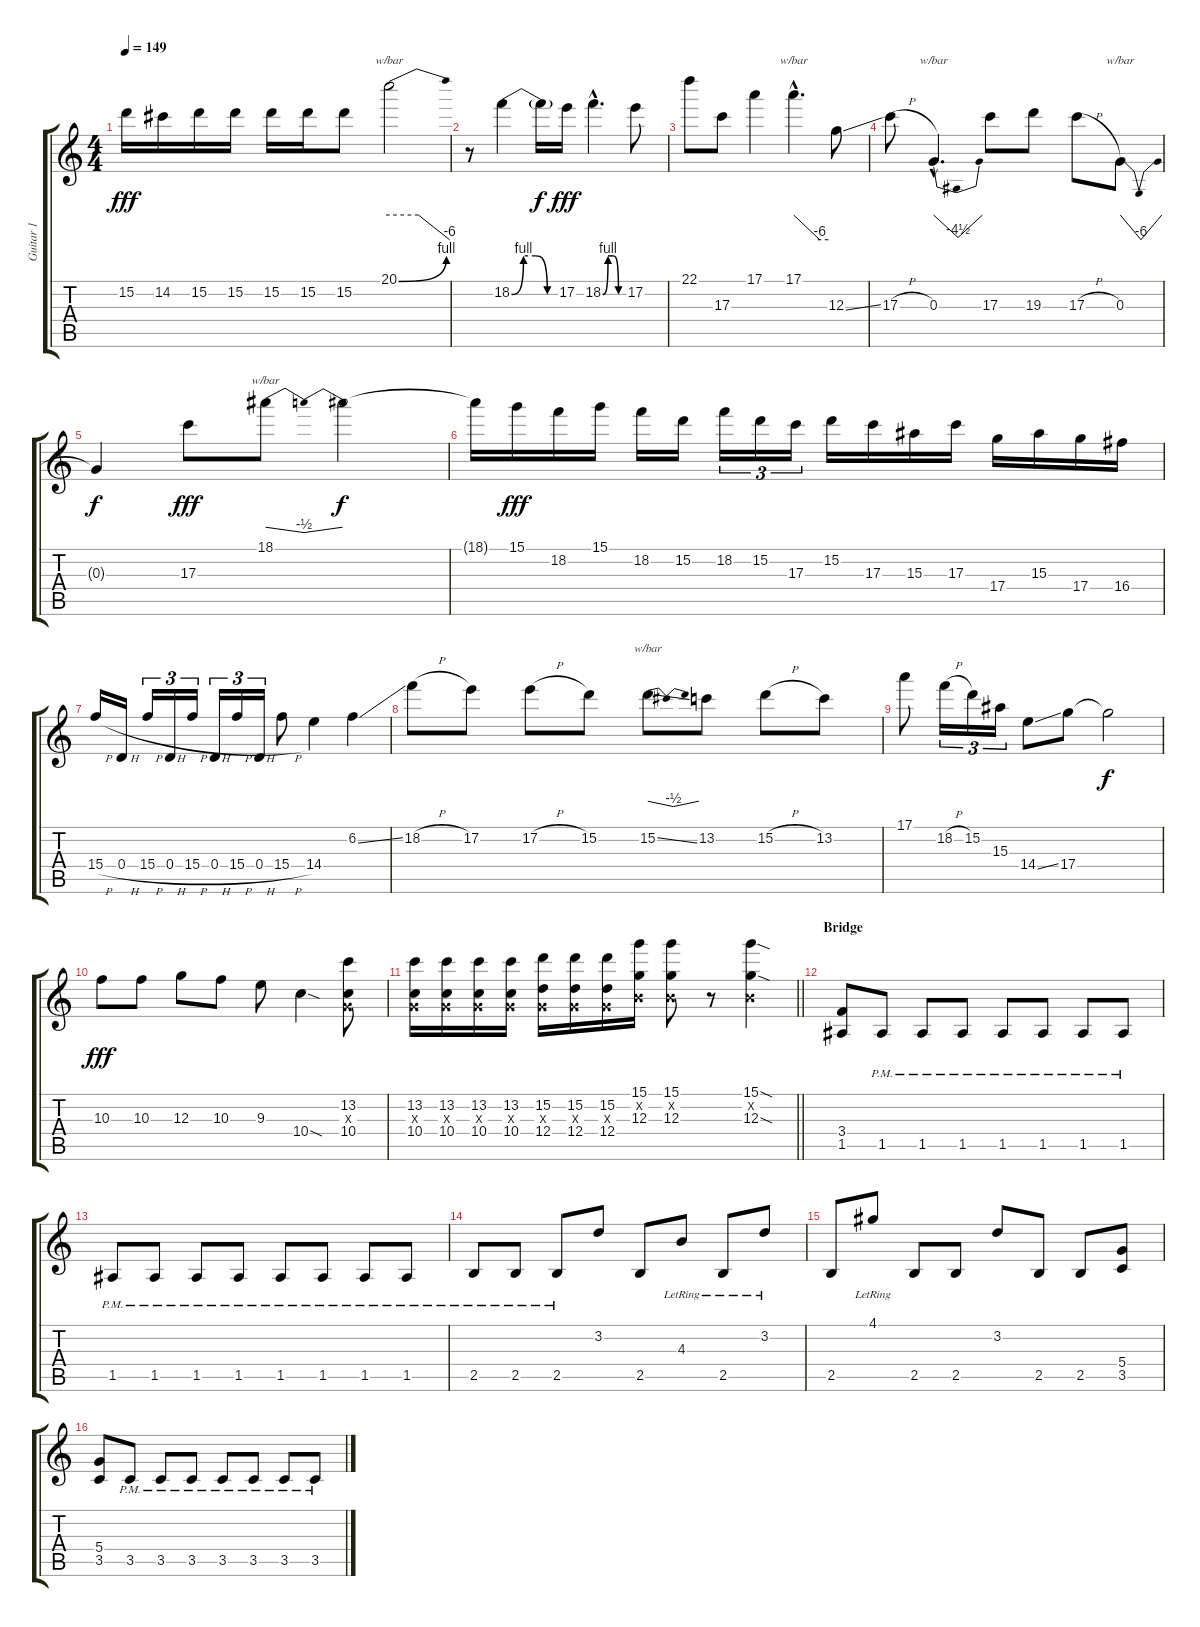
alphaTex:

\track ("Guitar 1" "Guitar 1") {instrument distortionguitar}
\staff {score tabs}
\tuning (E4 B3 G3 D3 A2 E2) {hide}
\ts (4 4)
\tempo 149
\clef g2
\ks c
15.2.16{dy fff} 14.2.16 15.2.16 15.2.16 15.2.16 15.2.16 15.2.8 20.1{be (bend 0 0 60 4)}.2{tbe (custom default 0 0 29 0 60 -24)} |
r.8 18.2{be (custom 0 0 15 4 30 4 45 0 60 0)}.4 18.2{t}.16{dy f} 17.2.16{dy fff} 18.2{be (custom 0 0 15 4 30 4 45 0 60 0) hac}.4{d} 17.2.8 |
22.1.8 17.3.8 17.1.4 17.1{hac}.4{d tbe (custom default 0 0 45 -24 60 -24)} 12.3{ss}.8 |
17.3{h}.8 0.3{hac}.4{d tbe (dip default 0 0 30 -18 60 0)} 17.3.8 19.3.8 17.3{h}.8 0.3.8{tbe (dip default 0 0 30 -24 60 0)} |
0.3{t}.4{dy f} 17.3.8{dy fff} 18.1.8{tbe (dip default 0 0 30 -2 60 0)} 18.1{t}.2{dy f} |
18.1{t}.16 15.1.16{dy fff} 18.2.16 15.1.16 18.2.16 15.2.16 18.2.16{tu (3 2)} 15.2.16{tu (3 2)} 17.3.16{tu (3 2)} 15.2.16 17.3.16 15.3.16 17.3.16 17.4.16 15.3.16 17.4.16 16.4.16 |
15.4{h}.16 0.4{h}.16 15.4{h}.16{tu (3 2)} 0.4{h}.16{tu (3 2)} 15.4{h}.16{tu (3 2)} 0.4{h}.16{tu (3 2)} 15.4{h}.16{tu (3 2)} 0.4{h}.16{tu (3 2)} 15.4{h}.8 14.4.4 6.2{ss}.4 |
18.2{h}.8 17.2.8 17.2{h}.8 15.2.8 15.2{ss}.8{tbe (dip default 0 0 30 -2 60 0)} 13.2.8 15.2{h}.8 13.2.8 |
17.1.8 18.2{h}.16{tu (3 2)} 15.2.16{tu (3 2)} 15.3.16{tu (3 2)} 14.4{ss}.8 17.4.8 17.4{t}.2{dy f} |
10.3.8{dy fff} 10.3.8 12.3.8 10.3.8 9.3.8 10.4{sod}.4 (13.2 0.3{x} 10.4).8 |
\barLineRight lightlight
(13.2 0.3{x} 10.4).16 (13.2 0.3{x} 10.4).16 (13.2 0.3{x} 10.4).16 (13.2 0.3{x} 10.4).16 (15.2 0.3{x} 12.4).16 (15.2 0.3{x} 12.4).16 (15.2 0.3{x} 12.4).16 (15.1 0.2{x} 12.3).16 (15.1 0.2{x} 12.3).8 r.8 (15.1{sod} 0.2{x} 12.3{sod}).4 |
\section ("" "Bridge")
(3.4 1.5).8 1.5{pm}.8 1.5{pm}.8 1.5{pm}.8 1.5{pm}.8 1.5{pm}.8 1.5{pm}.8 1.5{pm}.8 |
1.5{pm}.8 1.5{pm}.8 1.5{pm}.8 1.5{pm}.8 1.5{pm}.8 1.5{pm}.8 1.5{pm}.8 1.5{pm}.8 |
2.5{pm}.8 2.5{pm}.8 2.5{pm}.8 3.2.8 2.5.8 4.3{lr}.8 2.5{lr}.8 3.2{lr}.8 |
2.5.8 4.1{lr}.8 2.5.8 2.5.8 3.2.8 2.5.8 2.5.8 (5.4 3.5).8 |
(5.4 3.5).8 3.5{pm}.8 3.5{pm}.8 3.5{pm}.8 3.5{pm}.8 3.5{pm}.8 3.5{pm}.8 3.5{pm}.8
